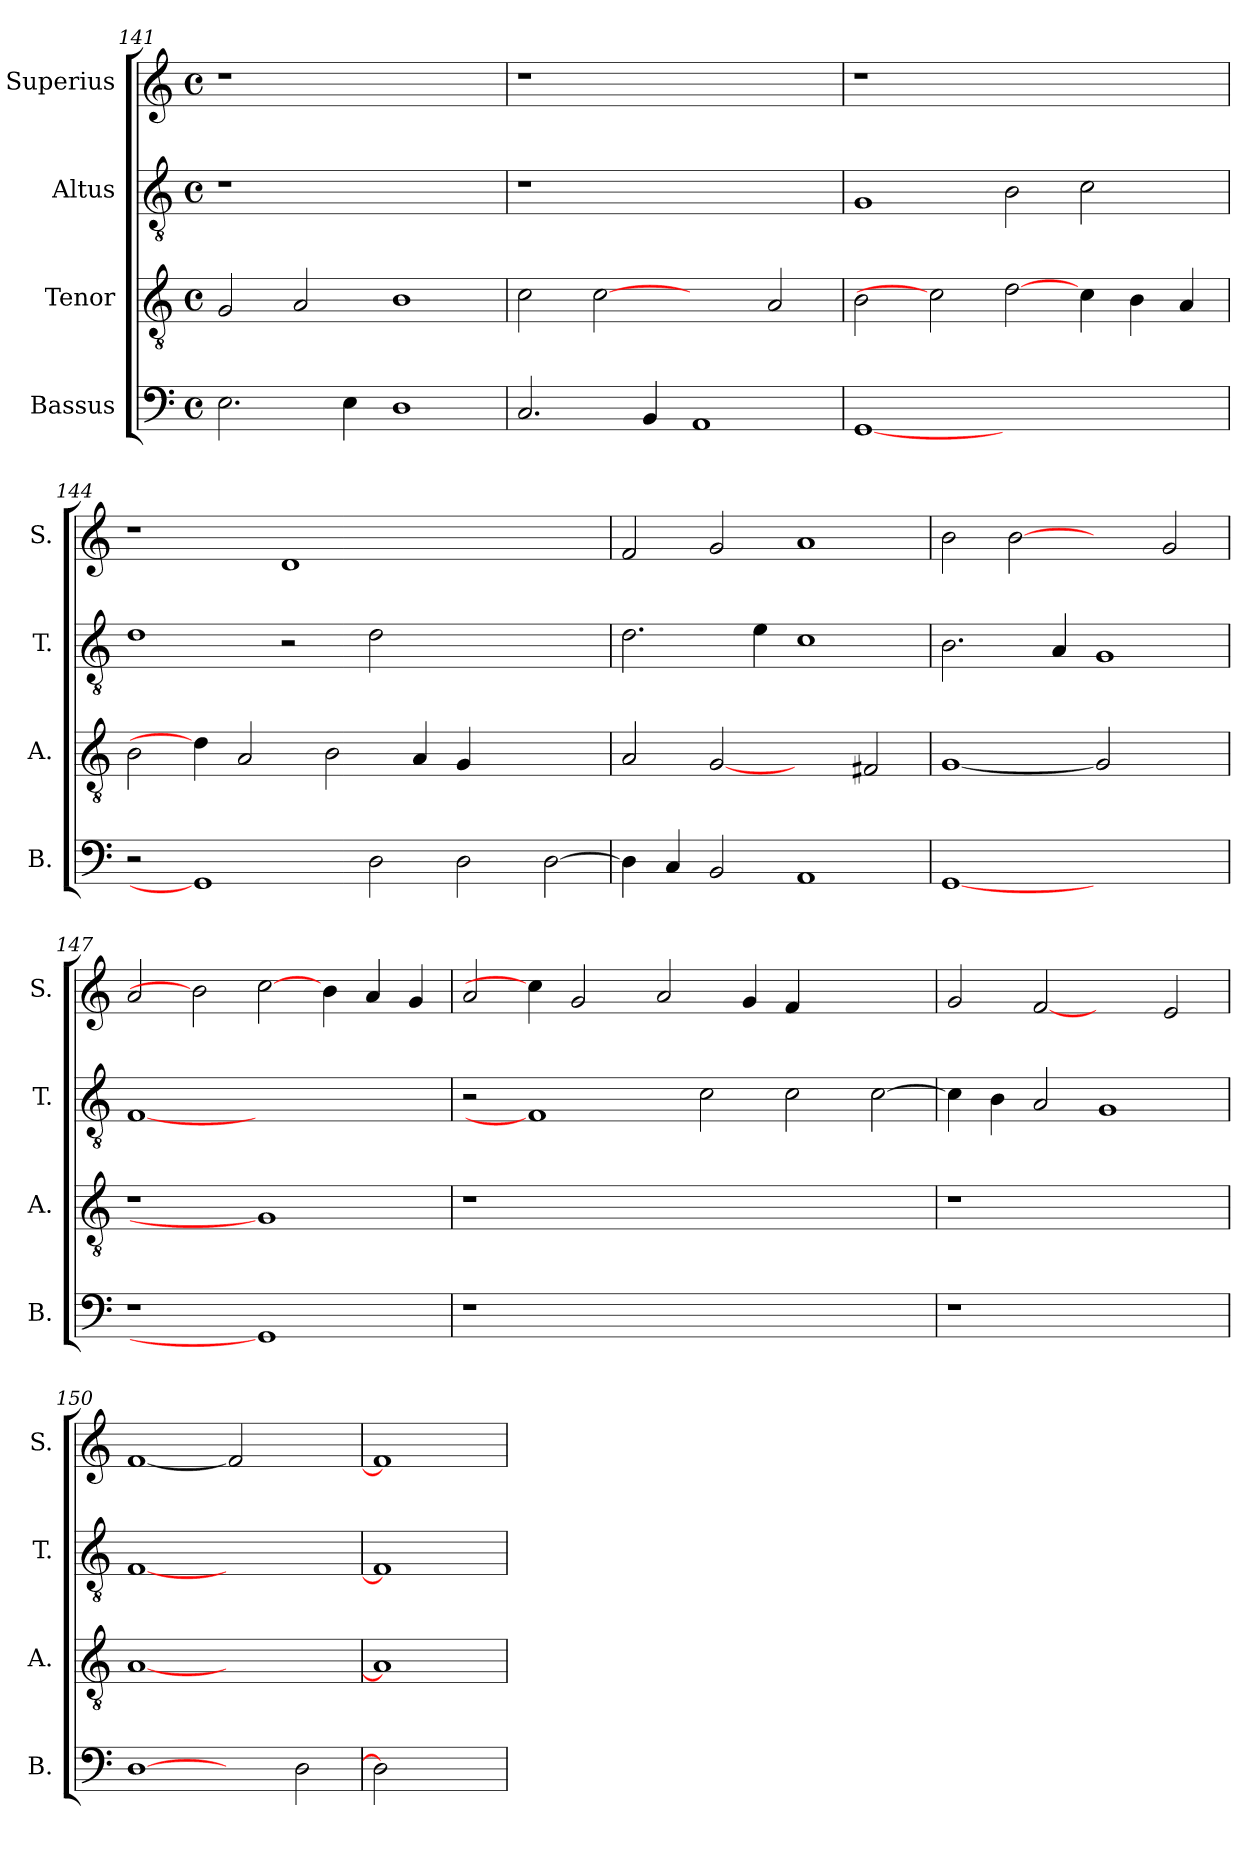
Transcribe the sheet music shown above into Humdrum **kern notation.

**kern	**kern	**kern	**kern
*part4	*part3	*part2	*part1
*staff4	*staff3	*staff2	*staff1
*I"Bassus	*I"Tenor	*I"Altus	*I"Superius
*I'B.	*I'A.	*I'T.	*I'S.
*clefF4	*clefGv2	*clefGv2	*clefG2
*	*ITrd7c12	*ITrd7c12	*
*k[]	*k[]	*k[]	*k[]
*C:	*C:	*C:	*C:
*M4/4	*M4/4	*M4/4	*M4/4
*met(c)	*met(c)	*met(c)	*met(c)
=141	=141	=141	=141
!	!	!LO:N:vis=1	!LO:N:vis=1
2.Ei\	2GGi/	1r	1r
.	2AAi/	.	.
4Ei\	.	.	.
1Di	1BBi	1ryy	1ryy
=142	=142	=142	=142
!	!	!LO:N:vis=1	!LO:N:vis=1
2.Ci/	2Ci\	1r	1r
.	[2Ci	.	.
4BBi/	.	.	.
1AAi	2ryy	1ryy	1ryy
.	2AAi/	.	.
=143	=143	=143	=143
!	!	!	!LO:N:vis=1
[1GGi	2BBi\	1GGi	1r
.	2Ci]	.	.
1ryy	[2Di\	2BBi\	1ryy
.	4Ci\	2Ci\	.
.	4BBi\	.	.
4ryy	4AAi/	4ryy	4ryy
!!LO:LB:g=z
=144	=144	=144	=144
2r	2BBi\	1Di	1r
1GGi]	4Di\]	.	.
.	2AAi/	.	.
.	.	2r	1di
.	2BBi\	.	.
2Di\	.	2Di\	.
.	4AAi/	.	.
2Di\	4GGi/	1ryy	1ryy
.	2.ryy	.	.
[>2Di\	.	.	.
=145	=145	=145	=145
4Di\]	2AAi/	2.Di\	2fi/
4Ci/	.	.	.
2BBi/	[2GGi	.	2gi/
.	.	4Ei\	.
1AAi	2ryy	1Ci	1ai
.	2FF#Xi/	.	.
=146	=146	=146	=146
[1GGi	[1GGi	2.BBi\	2bi\
.	.	.	[2bi
.	.	4AAi/	.
1ryy	2GGi]	1GGi	2ryy
.	2ryy	.	2gi/
=147	=147	=147	=147
!LO:N:vis=1	!LO:N:vis=1	!	!
1r	1r	[1FFi	2ai/
.	.	.	2bi]
1GGi]	1GGi]	1ryy	[2cci\
.	.	.	4bi\
.	.	.	4ai/
4ryy	4ryy	4ryy	4gi/
=148	=148	=148	=148
!LO:N:vis=1	!LO:N:vis=1	!	!
1r	1r	2r	2ai/
.	.	1FFi]	4cci\]
.	.	.	2gi/
0ryy	0ryy	.	.
.	.	.	2ai/
.	.	2Ci\	.
.	.	.	4gi/
.	.	2Ci\	4fi/
.	.	.	2.ryy
.	.	[>2Ci\	.
!!LO:PB:g=z
=149	=149	=149	=149
!LO:N:vis=1	!LO:N:vis=1	!	!
1r	1r	4Ci\]	2gi/
.	.	4BBi\	.
.	.	2AAi/	[2fi
1ryy	1ryy	1GGi	2ryy
.	.	.	2ei/
=150	=150	=150	=150
[1Di	[1AAi	[1FFi	[1fi
2ryy	1ryy	1ryy	2fi]
2Di\	.	.	2ryy
=151	=151	=151	=151
2Di]	1AAi]	1FFi]	1fi]
2ryy	.	.	.
=	=	=	=
*-	*-	*-	*-
